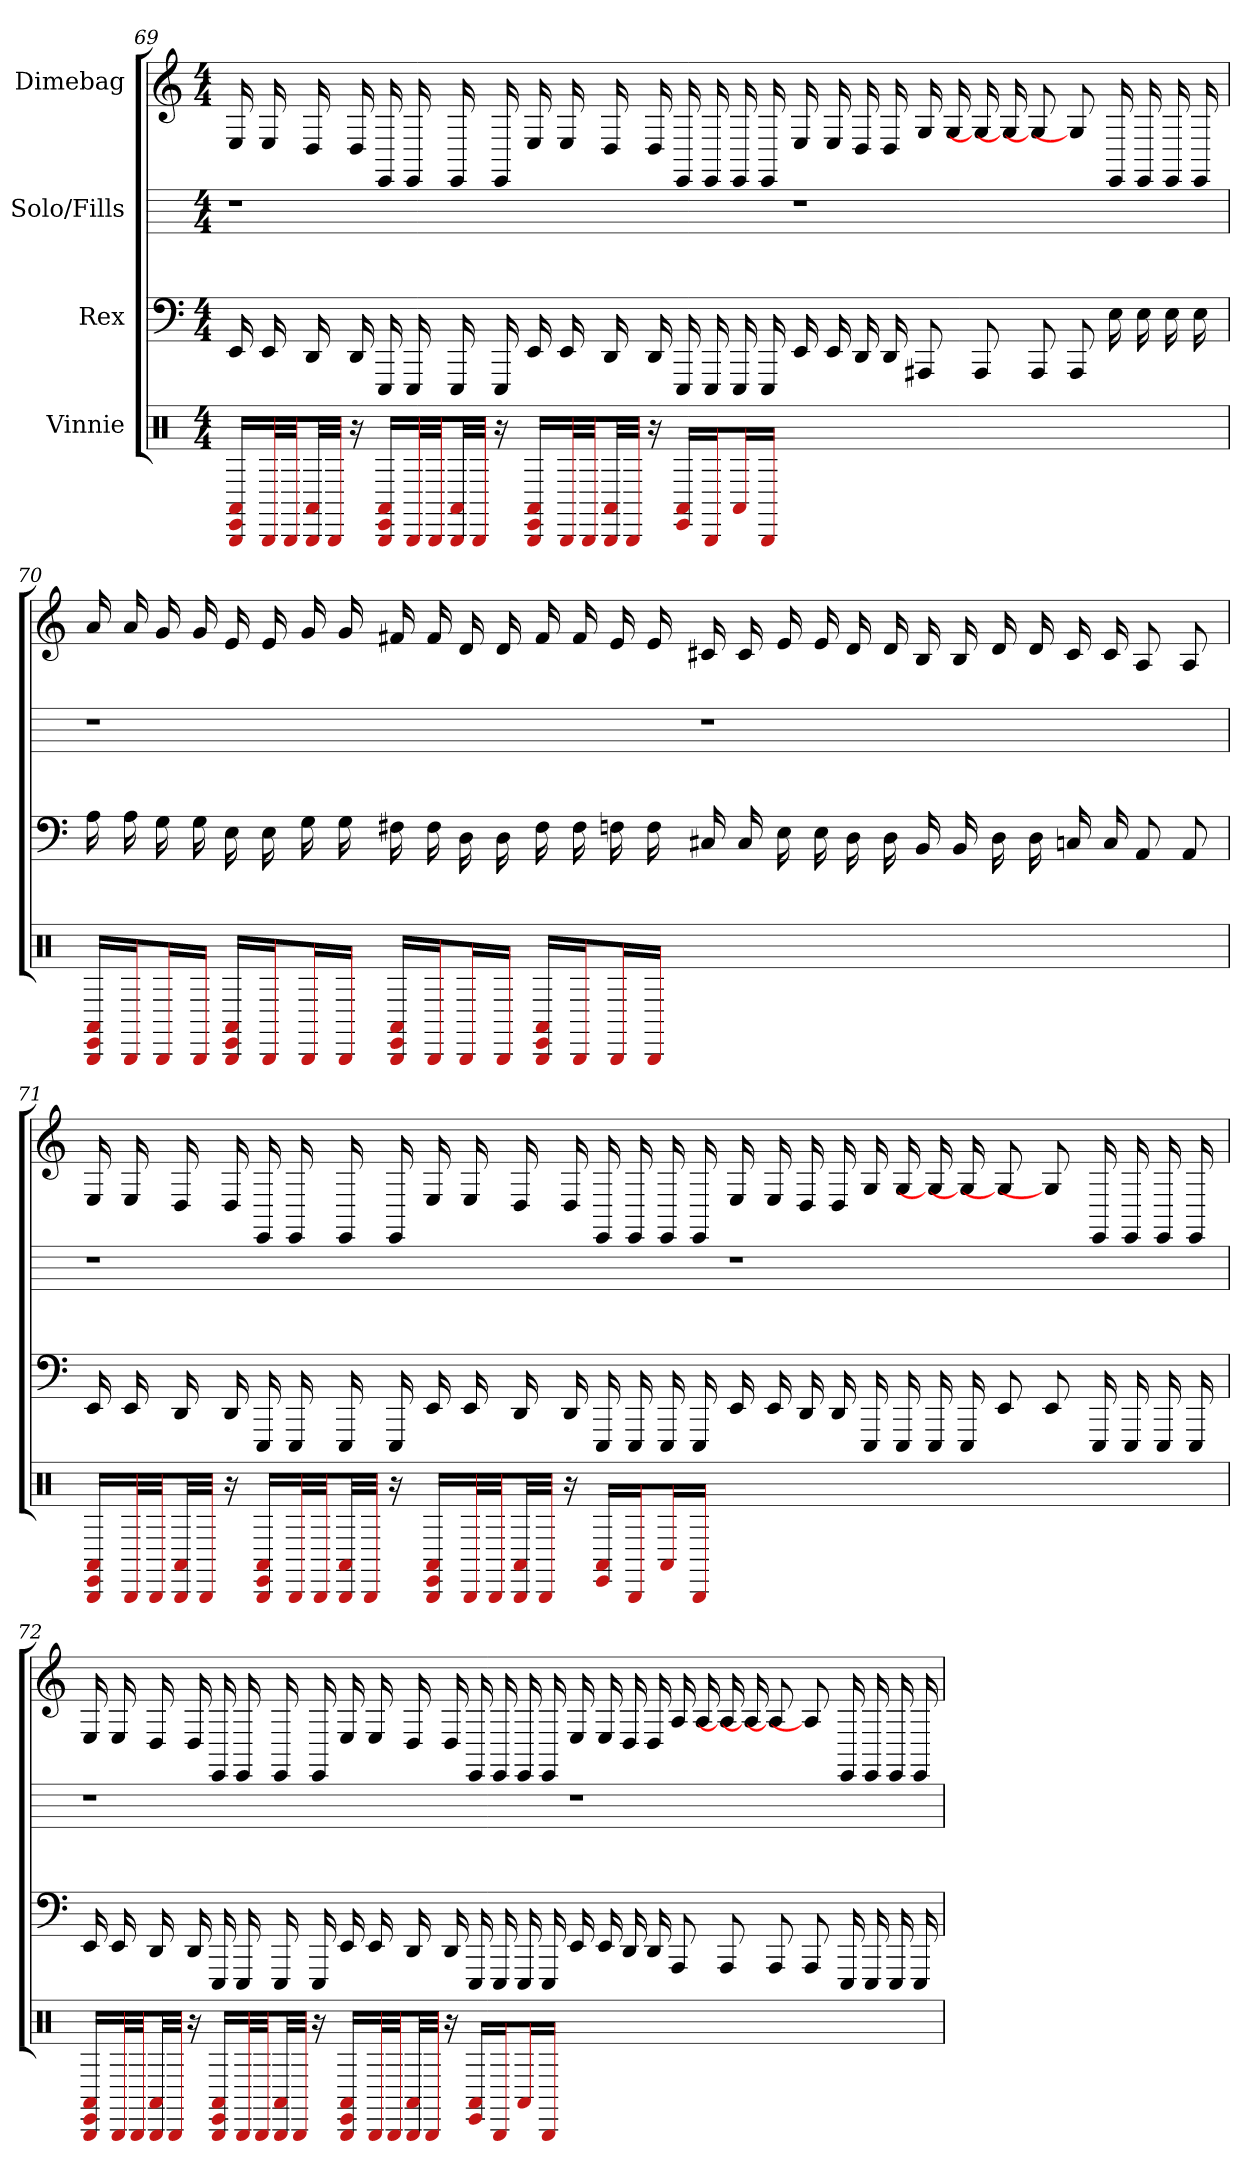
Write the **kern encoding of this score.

**kern	**kern	**kern	**kern
*part4	*part3	*part2	*part1
*staff4	*staff3	*staff2	*staff1
*I"Vinnie	*I"Rex	*I"Solo/Fills	*I"Dimebag
*clefX	*	*	*
*k[]	*k[]	*k[]	*k[]
*M4/4	*M4/4	*M4/4	*M4/4
=69	=69	=69	=69
16AA#/ 16EE/ 16BBB/LL	16EE	1r	16E
32BBB/L	16EE	.	16E
32BBB/JJ	.	.	.
32AA#/ 32BBB/LL	16DD	.	16D
32BBB/JJJ	.	.	.
16r	16DD	.	16D
16AA#/ 16EE/ 16BBB/LL	16EEE	.	16EE
32BBB/L	16EEE	.	16EE
32BBB/JJ	.	.	.
32AA#/ 32BBB/LL	16EEE	.	16EE
32BBB/JJJ	.	.	.
16r	16EEE	.	16EE
16AA#/ 16EE/ 16BBB/LL	16EE	.	16E
32BBB/L	16EE	.	16E
32BBB/JJ	.	.	.
32AA#/ 32BBB/LL	16DD	.	16D
32BBB/JJJ	.	.	.
16r	16DD	.	16D
16AA#/ 16EE/LL	16EEE	.	16EE
16BBB/J	16EEE	.	16EE
16AA#/L	16EEE	.	16EE
16BBB/JJ	16EEE	.	16EE
1ryy	16EE	1r	16E
.	16EE	.	16E
.	16DD	.	16D
.	16DD	.	16D
.	8AAA#	.	16G
.	.	.	16G
.	8AAA#	.	16G]
.	.	.	16G]
.	8AAA#	.	8G]
.	8AAA#	.	8G]
.	16E	.	16EE
.	16E	.	16EE
.	16E	.	16EE
.	16E	.	16EE
=70	=70	=70	=70
16AA#/ 16EE/ 16BBB/LL	16A	1r	16a
16BBB/J	16A	.	16a
16BBB/L	16G	.	16g
16BBB/JJ	16G	.	16g
16AA#/ 16EE/ 16BBB/LL	16E	.	16e
16BBB/J	16E	.	16e
16BBB/L	16G	.	16g
16BBB/JJ	16G	.	16g
16AA#/ 16EE/ 16BBB/LL	16F#	.	16f#
16BBB/J	16F#	.	16f#
16BBB/L	16D	.	16d
16BBB/JJ	16D	.	16d
16AA#/ 16EE/ 16BBB/LL	16F#	.	16f#
16BBB/J	16F#	.	16f#
16BBB/L	16F	.	16e
16BBB/JJ	16F	.	16e
1ryy	16C#	1r	16c#
.	16C#	.	16c#
.	16E	.	16e
.	16E	.	16e
.	16D	.	16d
.	16D	.	16d
.	16BB	.	16B
.	16BB	.	16B
.	16D	.	16d
.	16D	.	16d
.	16C	.	16c#
.	16C	.	16c#
.	8AA	.	8A
.	8AA	.	8A
=71	=71	=71	=71
16AA#/ 16EE/ 16BBB/LL	16EE	1r	16E
32BBB/L	16EE	.	16E
32BBB/JJ	.	.	.
32AA#/ 32BBB/LL	16DD	.	16D
32BBB/JJJ	.	.	.
16r	16DD	.	16D
16AA#/ 16EE/ 16BBB/LL	16EEE	.	16EE
32BBB/L	16EEE	.	16EE
32BBB/JJ	.	.	.
32AA#/ 32BBB/LL	16EEE	.	16EE
32BBB/JJJ	.	.	.
16r	16EEE	.	16EE
16AA#/ 16EE/ 16BBB/LL	16EE	.	16E
32BBB/L	16EE	.	16E
32BBB/JJ	.	.	.
32AA#/ 32BBB/LL	16DD	.	16D
32BBB/JJJ	.	.	.
16r	16DD	.	16D
16AA#/ 16EE/LL	16EEE	.	16EE
16BBB/J	16EEE	.	16EE
16AA#/L	16EEE	.	16EE
16BBB/JJ	16EEE	.	16EE
1ryy	16EE	1r	16E
.	16EE	.	16E
.	16DD	.	16D
.	16DD	.	16D
.	16EEE	.	16G
.	16EEE	.	16G
.	16EEE	.	16G]
.	16EEE	.	16G]
.	8EE	.	8G]
.	8EE	.	8G]
.	16EEE	.	16EE
.	16EEE	.	16EE
.	16EEE	.	16EE
.	16EEE	.	16EE
=72	=72	=72	=72
16AA#/ 16EE/ 16BBB/LL	16EE	1r	16E
32BBB/L	16EE	.	16E
32BBB/JJ	.	.	.
32AA#/ 32BBB/LL	16DD	.	16D
32BBB/JJJ	.	.	.
16r	16DD	.	16D
16AA#/ 16EE/ 16BBB/LL	16EEE	.	16EE
32BBB/L	16EEE	.	16EE
32BBB/JJ	.	.	.
32AA#/ 32BBB/LL	16EEE	.	16EE
32BBB/JJJ	.	.	.
16r	16EEE	.	16EE
16AA#/ 16EE/ 16BBB/LL	16EE	.	16E
32BBB/L	16EE	.	16E
32BBB/JJ	.	.	.
32AA#/ 32BBB/LL	16DD	.	16D
32BBB/JJJ	.	.	.
16r	16DD	.	16D
16AA#/ 16EE/LL	16EEE	.	16EE
16BBB/J	16EEE	.	16EE
16AA#/L	16EEE	.	16EE
16BBB/JJ	16EEE	.	16EE
1ryy	16EE	1r	16E
.	16EE	.	16E
.	16DD	.	16D
.	16DD	.	16D
.	8AAA	.	16A
.	.	.	16A
.	8AAA	.	16A]
.	.	.	16A]
.	8AAA	.	8A]
.	8AAA	.	8A]
.	16EEE	.	16EE
.	16EEE	.	16EE
.	16EEE	.	16EE
.	16EEE	.	16EE
=	=	=	=
*-	*-	*-	*-
